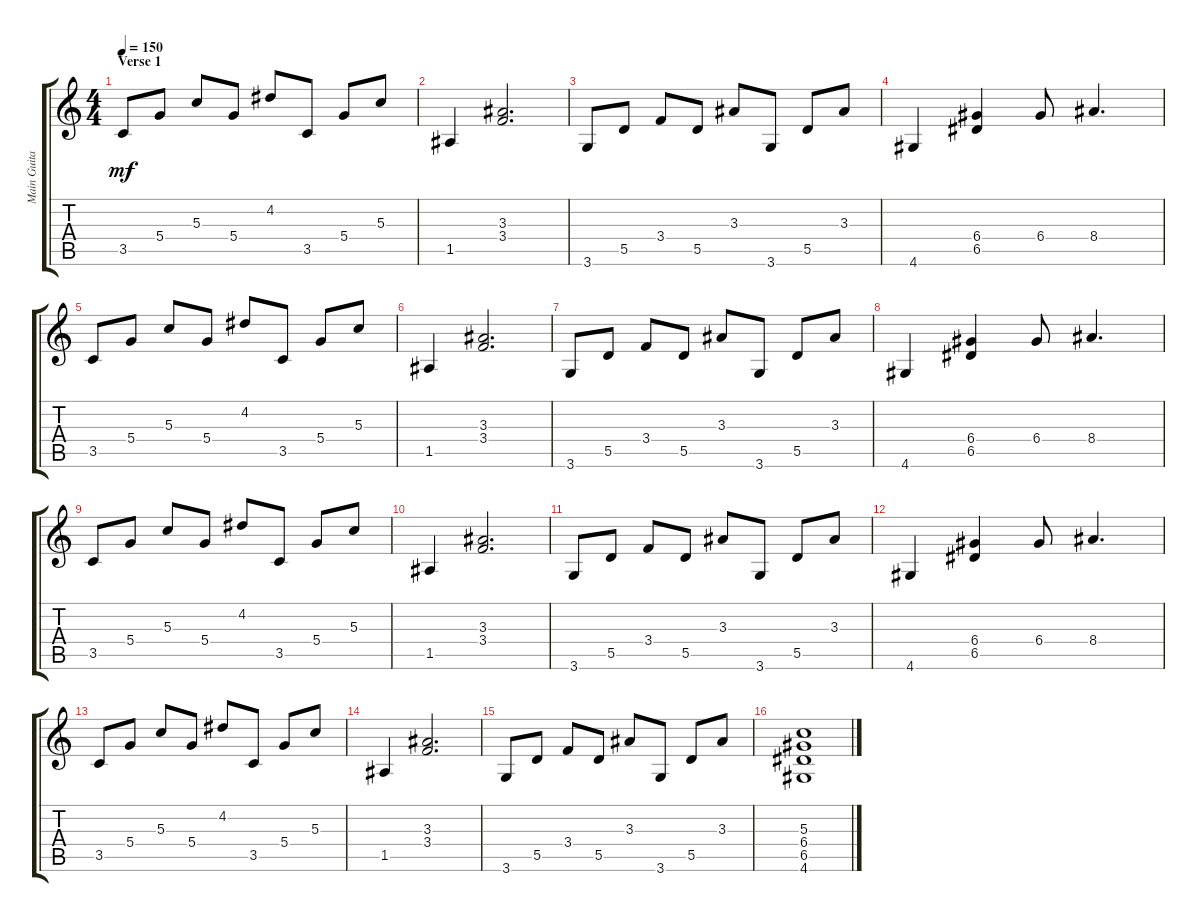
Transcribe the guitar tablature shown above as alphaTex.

\track ("Main Guitar" "Main Guita") {instrument electricguitarclean}
\staff {score tabs}
\tuning (E4 B3 G3 D3 A2 E2) {hide}
\ts (4 4)
\section ("" "Verse 1")
\tempo 150
\clef g2
\ks c
3.5.8{dy mf} 5.4.8 5.3.8 5.4.8 4.2.8 3.5.8 5.4.8 5.3.8 |
1.5.4 (3.3 3.4).2{d} |
3.6.8 5.5.8 3.4.8 5.5.8 3.3.8 3.6.8 5.5.8 3.3.8 |
4.6.4 (6.4 6.5).4 6.4.8 8.4.4{d} |
3.5.8 5.4.8 5.3.8 5.4.8 4.2.8 3.5.8 5.4.8 5.3.8 |
1.5.4 (3.3 3.4).2{d} |
3.6.8 5.5.8 3.4.8 5.5.8 3.3.8 3.6.8 5.5.8 3.3.8 |
4.6.4 (6.4 6.5).4 6.4.8 8.4.4{d} |
3.5.8 5.4.8 5.3.8 5.4.8 4.2.8 3.5.8 5.4.8 5.3.8 |
1.5.4 (3.3 3.4).2{d} |
3.6.8 5.5.8 3.4.8 5.5.8 3.3.8 3.6.8 5.5.8 3.3.8 |
4.6.4 (6.4 6.5).4 6.4.8 8.4.4{d} |
3.5.8 5.4.8 5.3.8 5.4.8 4.2.8 3.5.8 5.4.8 5.3.8 |
1.5.4 (3.3 3.4).2{d} |
3.6.8 5.5.8 3.4.8 5.5.8 3.3.8 3.6.8 5.5.8 3.3.8 |
(5.3 6.4 6.5 4.6).1
